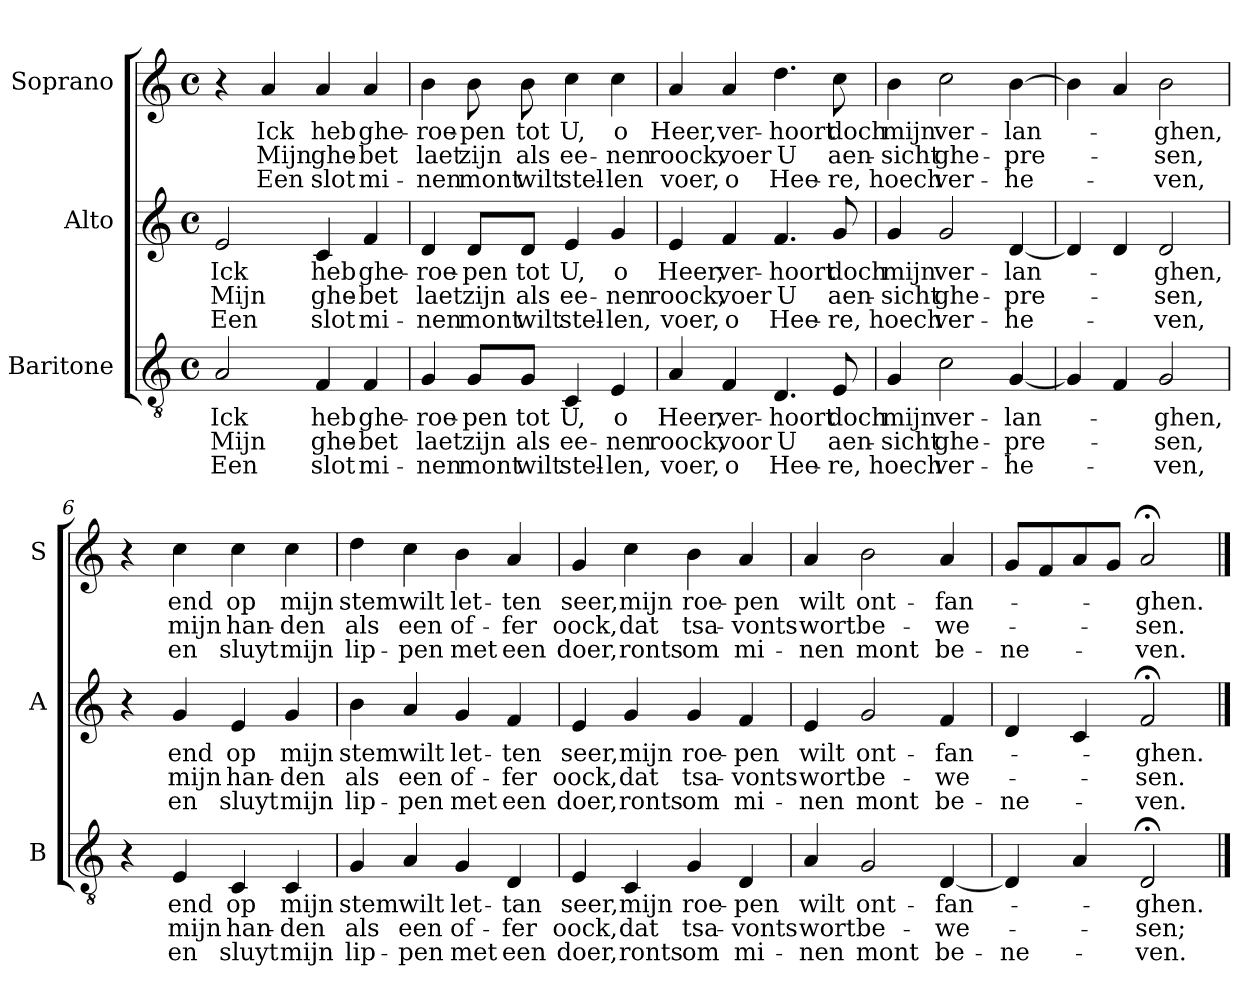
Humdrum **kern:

**kern	**text	**text	**text	**kern	**text	**text	**text	**kern	**text	**text	**text
*part3	*part3	*part3	*part3	*part2	*part2	*part2	*part2	*part1	*part1	*part1	*part1
*staff3	*staff3	*staff3	*staff3	*staff2	*staff2	*staff2	*staff2	*staff1	*staff1	*staff1	*staff1
*I"Baritone	*	*	*	*I"Alto	*	*	*	*I"Soprano	*	*	*
*I'B	*	*	*	*I'A	*	*	*	*I'S	*	*	*
*clefGv2	*	*	*	*clefG2	*	*	*	*clefG2	*	*	*
*k[]	*	*	*	*k[]	*	*	*	*k[]	*	*	*
*C:	*	*	*	*C:	*	*	*	*C:	*	*	*
*M4/4	*	*	*	*M4/4	*	*	*	*M4/4	*	*	*
*met(c)	*	*	*	*met(c)	*	*	*	*met(c)	*	*	*
=1	=1	=1	=1	=1	=1	=1	=1	=1	=1	=1	=1
!	!LO:LY:b	!LO:LY:b	!LO:LY:b	!	!LO:LY:b	!LO:LY:b	!LO:LY:b	!	!	!	!
2A/	Ick	Mijn	Een	2e/	Ick	Mijn	Een	4r	.	.	.
!	!	!	!	!	!	!	!	!	!LO:LY:b	!LO:LY:b	!LO:LY:b
.	.	.	.	.	.	.	.	4a/	Ick	Mijn	Een
!	!LO:LY:b	!LO:LY:b	!LO:LY:b	!	!LO:LY:b	!LO:LY:b	!LO:LY:b	!	!LO:LY:b	!LO:LY:b	!LO:LY:b
4F/	heb	ghe-	slot	4c/	heb	ghe-	slot	4a/	heb	ghe-	slot
!	!LO:LY:b	!LO:LY:b	!LO:LY:b	!	!LO:LY:b	!LO:LY:b	!LO:LY:b	!	!LO:LY:b	!LO:LY:b	!LO:LY:b
4F/	ghe-	-bet	mi-	4f/	ghe-	-bet	mi-	4a/	ghe-	-bet	mi-
=2	=2	=2	=2	=2	=2	=2	=2	=2	=2	=2	=2
!	!LO:LY:b	!LO:LY:b	!LO:LY:b	!	!LO:LY:b	!LO:LY:b	!LO:LY:b	!	!LO:LY:b	!LO:LY:b	!LO:LY:b
4G/	-roe-	laet	-nen	4d/	-roe-	laet	-nen	4b\	-roe-	laet	-nen
!	!LO:LY:b	!LO:LY:b	!LO:LY:b	!	!LO:LY:b	!LO:LY:b	!LO:LY:b	!	!LO:LY:b	!LO:LY:b	!LO:LY:b
8G/L	-pen	zijn	mont	8d/L	-pen	zijn	mont	8b\	-pen	zijn	mont
!	!LO:LY:b	!LO:LY:b	!LO:LY:b	!	!LO:LY:b	!LO:LY:b	!LO:LY:b	!	!LO:LY:b	!LO:LY:b	!LO:LY:b
8G/J	tot	als	wilt	8d/J	tot	als	wilt	8b\	tot	als	wilt
!	!LO:LY:b	!LO:LY:b	!LO:LY:b	!	!LO:LY:b	!LO:LY:b	!LO:LY:b	!	!LO:LY:b	!LO:LY:b	!LO:LY:b
4C/	U,	ee-	stel-	4e/	U,	ee-	stel-	4cc\	U,	ee-	stel-
!	!LO:LY:b	!LO:LY:b	!LO:LY:b	!	!LO:LY:b	!LO:LY:b	!LO:LY:b	!	!LO:LY:b	!LO:LY:b	!LO:LY:b
4E/	o	-nen	-len,	4g/	o	-nen	-len,	4cc\	o	-nen	-len
=3	=3	=3	=3	=3	=3	=3	=3	=3	=3	=3	=3
!	!LO:LY:b	!LO:LY:b	!LO:LY:b	!	!LO:LY:b	!LO:LY:b	!LO:LY:b	!	!LO:LY:b	!LO:LY:b	!LO:LY:b
4A/	Heer,	roock,	voer,	4e/	Heer,	roock,	voer,	4a/	Heer,	roock,	voer,
!	!LO:LY:b	!LO:LY:b	!LO:LY:b	!	!LO:LY:b	!LO:LY:b	!LO:LY:b	!	!LO:LY:b	!LO:LY:b	!LO:LY:b
4F/	ver-	voor	o	4f/	ver-	voer	o	4a/	ver-	voer	o
!	!LO:LY:b	!LO:LY:b	!LO:LY:b	!	!LO:LY:b	!LO:LY:b	!LO:LY:b	!	!LO:LY:b	!LO:LY:b	!LO:LY:b
4.D/	-hoort	U	Hee-	4.f/	-hoort	U	Hee-	4.dd\	-hoort	U	Hee-
!	!LO:LY:b	!LO:LY:b	!LO:LY:b	!	!LO:LY:b	!LO:LY:b	!LO:LY:b	!	!LO:LY:b	!LO:LY:b	!LO:LY:b
8E/	doch	aen-	-re,	8g/	doch	aen-	-re,	8cc\	doch	aen-	-re,
=4	=4	=4	=4	=4	=4	=4	=4	=4	=4	=4	=4
!	!LO:LY:b	!LO:LY:b	!LO:LY:b	!	!LO:LY:b	!LO:LY:b	!LO:LY:b	!	!LO:LY:b	!LO:LY:b	!LO:LY:b
4G/	mijn	-sicht	hoech	4g/	mijn	-sicht	hoech	4b\	mijn	-sicht	hoech
!	!LO:LY:b	!LO:LY:b	!LO:LY:b	!	!LO:LY:b	!LO:LY:b	!LO:LY:b	!	!LO:LY:b	!LO:LY:b	!LO:LY:b
2c\	ver-	ghe-	ver-	2g/	ver-	ghe-	ver-	2cc\	ver-	ghe-	ver-
!	!LO:LY:b	!LO:LY:b	!LO:LY:b	!	!LO:LY:b	!LO:LY:b	!LO:LY:b	!	!LO:LY:b	!LO:LY:b	!LO:LY:b
[4G/	-lan-	-pre-	-he-	[4d/	-lan-	-pre-	-he-	[4b\	-lan-	-pre-	-he-
=5	=5	=5	=5	=5	=5	=5	=5	=5	=5	=5	=5
4G/]	.	.	.	4d/]	.	.	.	4b\]	.	.	.
4F/	.	.	.	4d/	.	.	.	4a/	.	.	.
!	!LO:LY:b	!LO:LY:b	!LO:LY:b	!	!LO:LY:b	!LO:LY:b	!LO:LY:b	!	!LO:LY:b	!LO:LY:b	!LO:LY:b
2G/	-ghen,	-sen,	-ven,	2d/	-ghen,	-sen,	-ven,	2b\	-ghen,	-sen,	-ven,
!!LO:LB:g=z
=6	=6	=6	=6	=6	=6	=6	=6	=6	=6	=6	=6
4r	.	.	.	4r	.	.	.	4r	.	.	.
!	!LO:LY:b	!LO:LY:b	!LO:LY:b	!	!LO:LY:b	!LO:LY:b	!LO:LY:b	!	!LO:LY:b	!LO:LY:b	!LO:LY:b
4E/	end	mijn	en	4g/	end	mijn	en	4cc\	end	mijn	en
!	!LO:LY:b	!LO:LY:b	!LO:LY:b	!	!LO:LY:b	!LO:LY:b	!LO:LY:b	!	!LO:LY:b	!LO:LY:b	!LO:LY:b
4C/	op	han-	sluyt	4e/	op	han-	sluyt	4cc\	op	han-	sluyt
!	!LO:LY:b	!LO:LY:b	!LO:LY:b	!	!LO:LY:b	!LO:LY:b	!LO:LY:b	!	!LO:LY:b	!LO:LY:b	!LO:LY:b
4C/	mijn	-den	mijn	4g/	mijn	-den	mijn	4cc\	mijn	-den	mijn
=7	=7	=7	=7	=7	=7	=7	=7	=7	=7	=7	=7
!	!LO:LY:b	!LO:LY:b	!LO:LY:b	!	!LO:LY:b	!LO:LY:b	!LO:LY:b	!	!LO:LY:b	!LO:LY:b	!LO:LY:b
4G/	stem	als	lip-	4b\	stem	als	lip-	4dd\	stem	als	lip-
!	!LO:LY:b	!LO:LY:b	!LO:LY:b	!	!LO:LY:b	!LO:LY:b	!LO:LY:b	!	!LO:LY:b	!LO:LY:b	!LO:LY:b
4A/	wilt	een	-pen	4a/	wilt	een	-pen	4cc\	wilt	een	-pen
!	!LO:LY:b	!LO:LY:b	!LO:LY:b	!	!LO:LY:b	!LO:LY:b	!LO:LY:b	!	!LO:LY:b	!LO:LY:b	!LO:LY:b
4G/	let-	of-	met	4g/	let-	of-	met	4b\	let-	of-	met
!	!LO:LY:b	!LO:LY:b	!LO:LY:b	!	!LO:LY:b	!LO:LY:b	!LO:LY:b	!	!LO:LY:b	!LO:LY:b	!LO:LY:b
4D/	-tan	-fer	een	4f/	-ten	-fer	een	4a/	-ten	-fer	een
=8	=8	=8	=8	=8	=8	=8	=8	=8	=8	=8	=8
!	!LO:LY:b	!LO:LY:b	!LO:LY:b	!	!LO:LY:b	!LO:LY:b	!LO:LY:b	!	!LO:LY:b	!LO:LY:b	!LO:LY:b
4E/	seer,	oock,	doer,	4e/	seer,	oock,	doer,	4g/	seer,	oock,	doer,
!	!LO:LY:b	!LO:LY:b	!LO:LY:b	!	!LO:LY:b	!LO:LY:b	!LO:LY:b	!	!LO:LY:b	!LO:LY:b	!LO:LY:b
4C/	mijn	dat	ronts	4g/	mijn	dat	ronts	4cc\	mijn	dat	ronts
!	!LO:LY:b	!LO:LY:b	!LO:LY:b	!	!LO:LY:b	!LO:LY:b	!LO:LY:b	!	!LO:LY:b	!LO:LY:b	!LO:LY:b
4G/	roe-	tsa-	om	4g/	roe-	tsa-	om	4b\	roe-	tsa-	om
!	!LO:LY:b	!LO:LY:b	!LO:LY:b	!	!LO:LY:b	!LO:LY:b	!LO:LY:b	!	!LO:LY:b	!LO:LY:b	!LO:LY:b
4D/	-pen	-vonts	mi-	4f/	-pen	-vonts	mi-	4a/	-pen	-vonts	mi-
=9	=9	=9	=9	=9	=9	=9	=9	=9	=9	=9	=9
!	!LO:LY:b	!LO:LY:b	!LO:LY:b	!	!LO:LY:b	!LO:LY:b	!LO:LY:b	!	!LO:LY:b	!LO:LY:b	!LO:LY:b
4A/	wilt	wort	-nen	4e/	wilt	wort	-nen	4a/	wilt	wort	-nen
!	!LO:LY:b	!LO:LY:b	!LO:LY:b	!	!LO:LY:b	!LO:LY:b	!LO:LY:b	!	!LO:LY:b	!LO:LY:b	!LO:LY:b
2G/	ont-	be-	mont	2g/	ont-	be-	mont	2b\	ont-	be-	mont
!	!LO:LY:b	!LO:LY:b	!LO:LY:b	!	!LO:LY:b	!LO:LY:b	!LO:LY:b	!	!LO:LY:b	!LO:LY:b	!LO:LY:b
[4D/	-fan-	-we-	be-	4f/	-fan-	-we-	be-	4a/	-fan-	-we-	be-
=10	=10	=10	=10	=10	=10	=10	=10	=10	=10	=10	=10
!	!	!	!LO:LY:b	!	!	!	!LO:LY:b	!	!	!	!LO:LY:b
4D/]	.	.	-ne-	4d/	.	.	-ne-	8g/L	.	.	-ne-
.	.	.	.	.	.	.	.	8f/	.	.	.
4A/	.	.	.	4c/	.	.	.	8a/	.	.	.
.	.	.	.	.	.	.	.	8g/J	.	.	.
!	!LO:LY:b	!LO:LY:b	!LO:LY:b	!	!LO:LY:b	!LO:LY:b	!LO:LY:b	!	!LO:LY:b	!LO:LY:b	!LO:LY:b
2D;</	-ghen.	-sen;	-ven.	2f;</	-ghen.	-sen.	-ven.	2a;</	-ghen.	-sen.	-ven.
==	==	==	==	==	==	==	==	==	==	==	==
*-	*-	*-	*-	*-	*-	*-	*-	*-	*-	*-	*-
